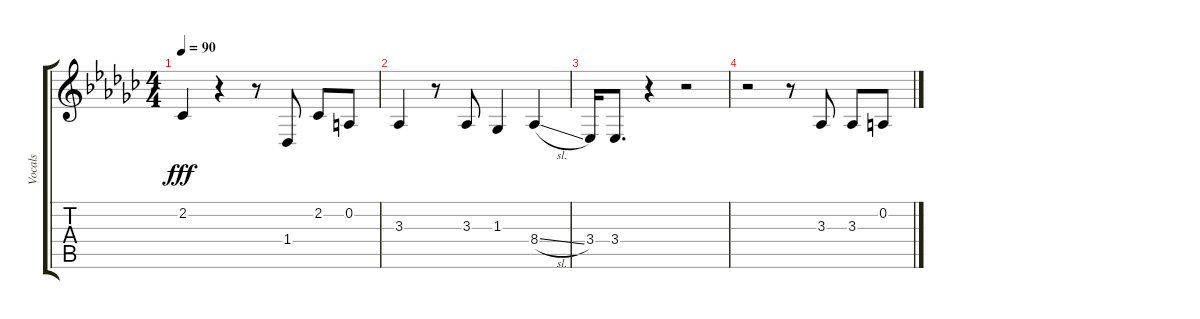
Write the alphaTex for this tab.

\track ("Vocals" "Vocals") {instrument voiceoohs}
\staff {score tabs}
\tuning (D4 A3 F3 C3 G2 D2) {hide}
\ts (4 4)
\tempo 90
\clef g2
\ks gb
2.2.4{dy fff} r.4 r.8 1.4.8 2.2.8 0.2.8 |
3.3.4 r.8 3.3.8 1.3.4 8.4{sl}.4 |
3.4.16 3.4.8{d} r.4 r.2 |
r.2 r.8 3.3.8 3.3.8 0.2.8
